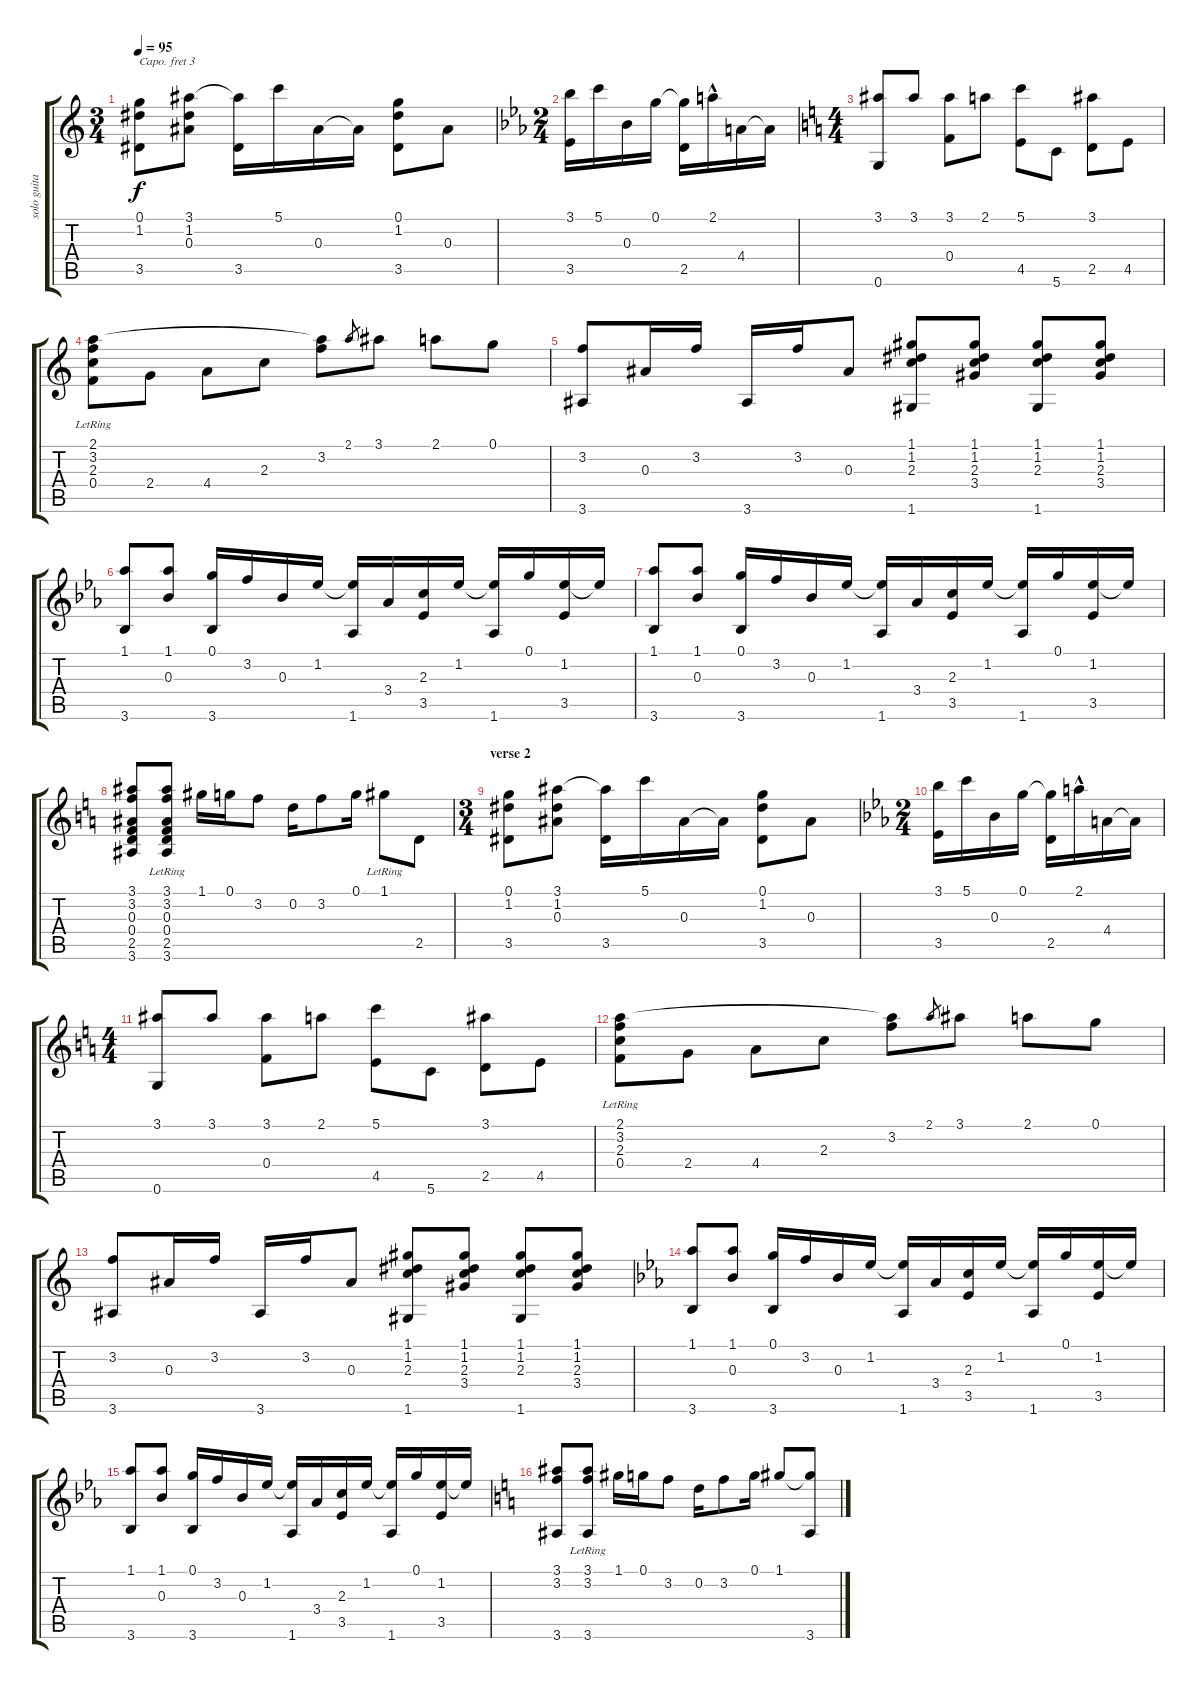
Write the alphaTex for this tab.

\track ("solo guitar" "solo guita") {instrument acousticguitarnylon}
\staff {score tabs}
\capo 3
\tuning (E4 B3 G3 D3 A2 E2) {hide}
\ts (3 4)
\tempo 95
\clef g2
\ks c
(0.1 1.2 3.5).8{dy f} (3.1 1.2 0.3).8 (3.1{t} 3.5).16 5.1.16 0.3.16 0.3{t}.16 (0.1 1.2 3.5).8 0.3.8 |
\ts (2 4)
\ks eb
(3.1 3.5).16 5.1.16 0.3.16 0.1.16 (0.1{t} 2.5).16 2.1{hac}.16 4.4.16 4.4{t}.16 |
\ts (4 4)
\ks c
(3.1 0.6).8 3.1.8 (3.1 0.4).8 2.1.8 (5.1 4.5).8 5.6.8 (3.1 2.5).8 4.5.8 |
(2.1 3.2{lr} 2.3{lr} 0.4).8 2.4.8 4.4.8 2.3.8 (2.1{t} 3.2).8 2.1.8{gr} 3.1.8 2.1.8 0.1.8 |
(3.2 3.6).8 0.3.16 3.2.16 3.6.16 3.2.16 0.3.8 (1.1 1.2 2.3 1.6).8 (1.1 1.2 2.3 3.4).8 (1.1 1.2 2.3 1.6).8 (1.1 1.2 2.3 3.4).8 |
\ks eb
(1.1 3.6).8 (1.1 0.3).8 (0.1 3.6).16 3.2.16 0.3.16 1.2.16 (1.2{t} 1.6).16 3.4.16 (2.3 3.5).16 1.2.16 (1.2{t} 1.6).16 0.1.16 (1.2 3.5).16 1.2{t}.16 |
(1.1 3.6).8 (1.1 0.3).8 (0.1 3.6).16 3.2.16 0.3.16 1.2.16 (1.2{t} 1.6).16 3.4.16 (2.3 3.5).16 1.2.16 (1.2{t} 1.6).16 0.1.16 (1.2 3.5).16 1.2{t}.16 |
\ks c
(3.1 3.2 0.3 0.4 2.5 3.6).8 (3.1 3.2 0.3 0.4 2.5 3.6{lr}).8 1.1.16 0.1.16 3.2.8 0.2.16 3.2.8 0.1.16 1.1{lr}.8 2.5.8 |
\ts (3 4)
\section ("" "verse 2")
(0.1 1.2 3.5).8 (3.1 1.2 0.3).8 (3.1{t} 3.5).16 5.1.16 0.3.16 0.3{t}.16 (0.1 1.2 3.5).8 0.3.8 |
\ts (2 4)
\ks eb
(3.1 3.5).16 5.1.16 0.3.16 0.1.16 (0.1{t} 2.5).16 2.1{hac}.16 4.4.16 4.4{t}.16 |
\ts (4 4)
\ks c
(3.1 0.6).8 3.1.8 (3.1 0.4).8 2.1.8 (5.1 4.5).8 5.6.8 (3.1 2.5).8 4.5.8 |
(2.1 3.2{lr} 2.3{lr} 0.4).8 2.4.8 4.4.8 2.3.8 (2.1{t} 3.2).8 2.1.8{gr} 3.1.8 2.1.8 0.1.8 |
(3.2 3.6).8 0.3.16 3.2.16 3.6.16 3.2.16 0.3.8 (1.1 1.2 2.3 1.6).8 (1.1 1.2 2.3 3.4).8 (1.1 1.2 2.3 1.6).8 (1.1 1.2 2.3 3.4).8 |
\ks eb
(1.1 3.6).8 (1.1 0.3).8 (0.1 3.6).16 3.2.16 0.3.16 1.2.16 (1.2{t} 1.6).16 3.4.16 (2.3 3.5).16 1.2.16 (1.2{t} 1.6).16 0.1.16 (1.2 3.5).16 1.2{t}.16 |
(1.1 3.6).8 (1.1 0.3).8 (0.1 3.6).16 3.2.16 0.3.16 1.2.16 (1.2{t} 1.6).16 3.4.16 (2.3 3.5).16 1.2.16 (1.2{t} 1.6).16 0.1.16 (1.2 3.5).16 1.2{t}.16 |
\ks c
(3.1 3.2 3.6).8 (3.1 3.2 3.6{lr}).8 1.1.16 0.1.16 3.2.8 0.2.16 3.2.8 0.1.16 1.1.8 (1.1{t} 3.6).8
